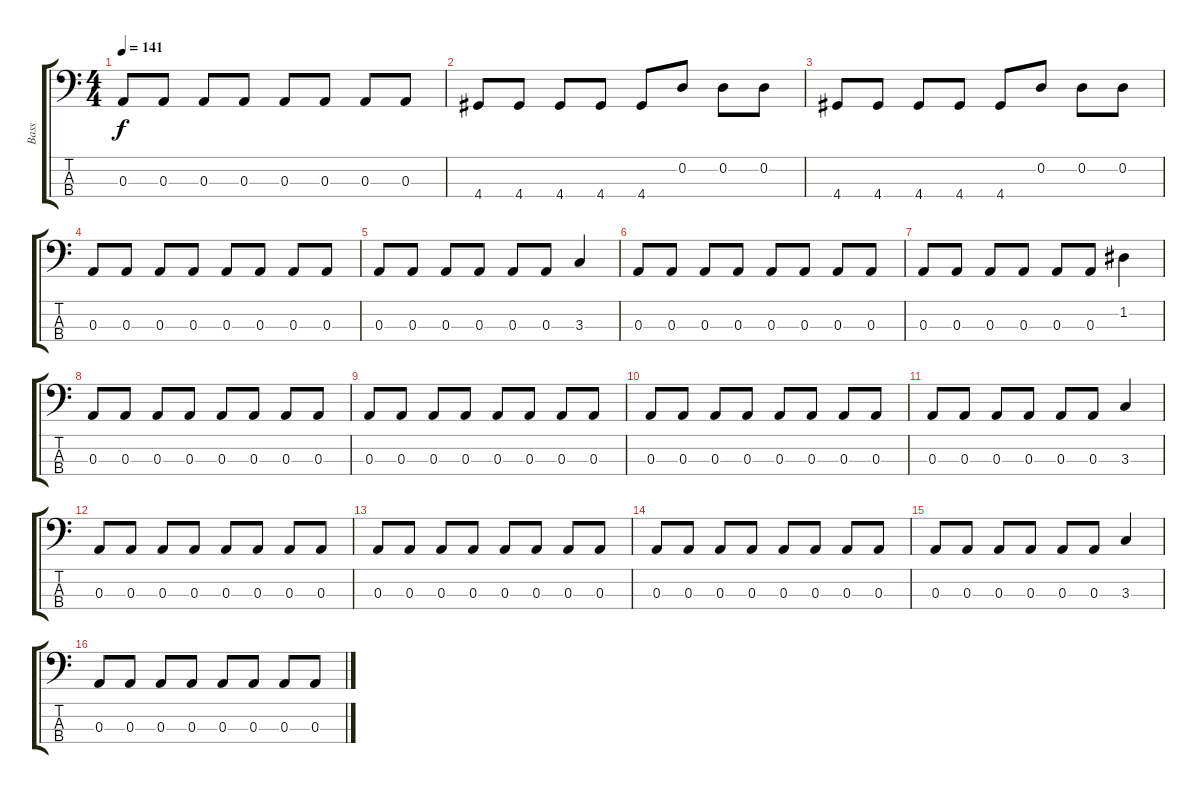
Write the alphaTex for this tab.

\track ("Bass" "Bass") {instrument electricbassfinger}
\staff {score tabs}
\tuning (G2 D2 A1 E1) {hide}
\ts (4 4)
\tempo 141
\clef f4
\ks c
0.3.8{dy f} 0.3.8 0.3.8 0.3.8 0.3.8 0.3.8 0.3.8 0.3.8 |
4.4.8 4.4.8 4.4.8 4.4.8 4.4.8 0.2.8 0.2.8 0.2.8 |
4.4.8 4.4.8 4.4.8 4.4.8 4.4.8 0.2.8 0.2.8 0.2.8 |
0.3.8 0.3.8 0.3.8 0.3.8 0.3.8 0.3.8 0.3.8 0.3.8 |
0.3.8 0.3.8 0.3.8 0.3.8 0.3.8 0.3.8 3.3.4 |
0.3.8 0.3.8 0.3.8 0.3.8 0.3.8 0.3.8 0.3.8 0.3.8 |
0.3.8 0.3.8 0.3.8 0.3.8 0.3.8 0.3.8 1.2.4 |
0.3.8 0.3.8 0.3.8 0.3.8 0.3.8 0.3.8 0.3.8 0.3.8 |
0.3.8 0.3.8 0.3.8 0.3.8 0.3.8 0.3.8 0.3.8 0.3.8 |
0.3.8 0.3.8 0.3.8 0.3.8 0.3.8 0.3.8 0.3.8 0.3.8 |
0.3.8 0.3.8 0.3.8 0.3.8 0.3.8 0.3.8 3.3.4 |
0.3.8 0.3.8 0.3.8 0.3.8 0.3.8 0.3.8 0.3.8 0.3.8 |
0.3.8 0.3.8 0.3.8 0.3.8 0.3.8 0.3.8 0.3.8 0.3.8 |
0.3.8 0.3.8 0.3.8 0.3.8 0.3.8 0.3.8 0.3.8 0.3.8 |
0.3.8 0.3.8 0.3.8 0.3.8 0.3.8 0.3.8 3.3.4 |
0.3.8 0.3.8 0.3.8 0.3.8 0.3.8 0.3.8 0.3.8 0.3.8
